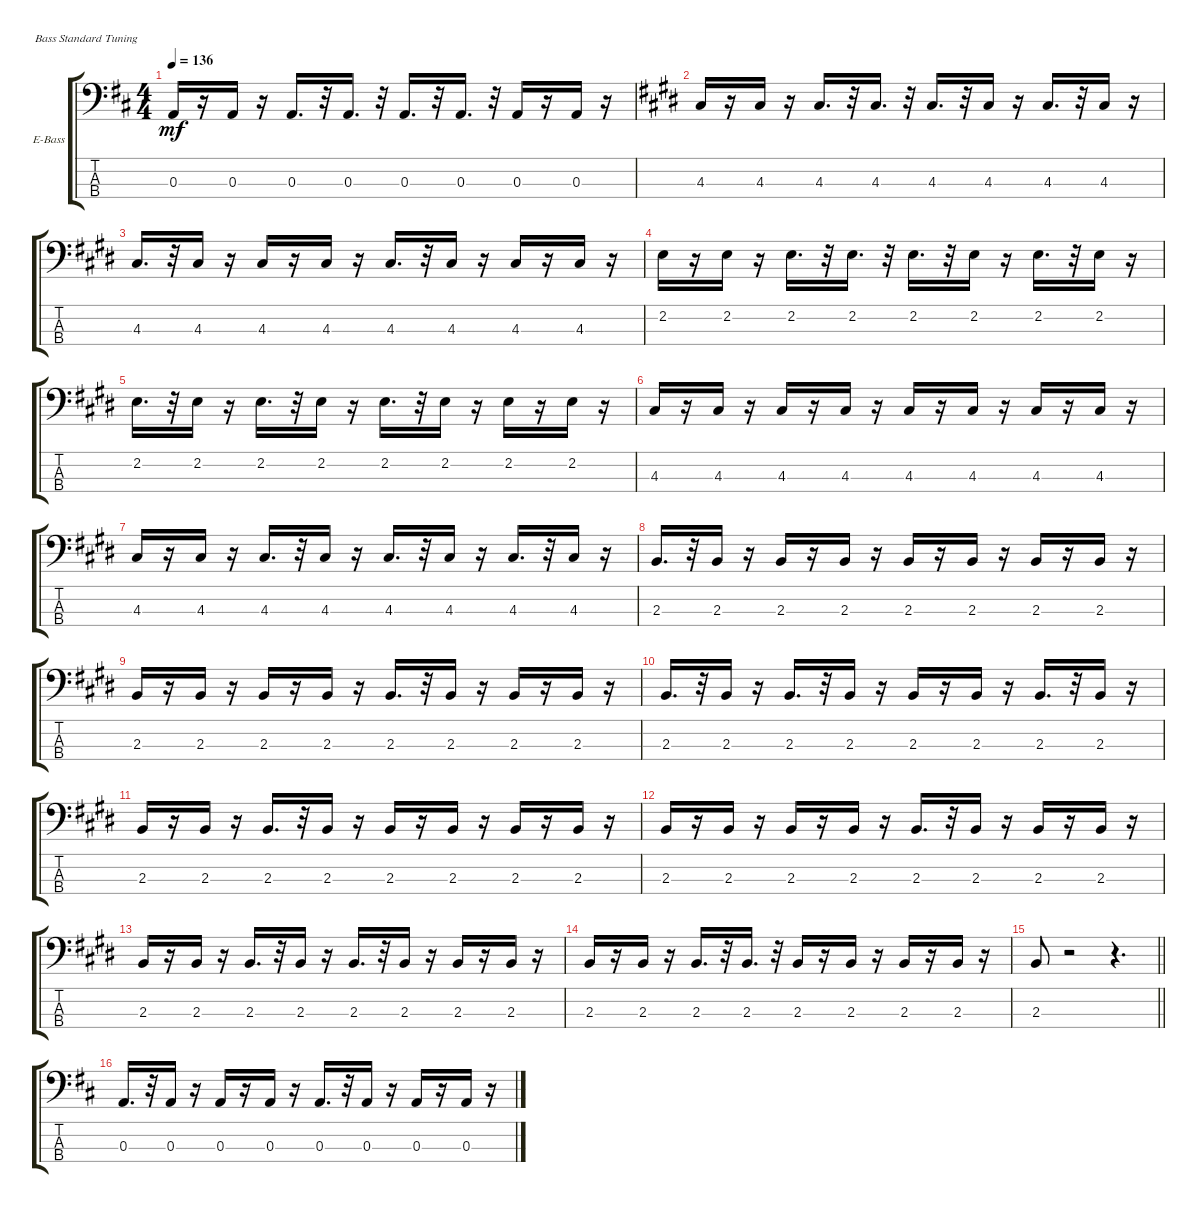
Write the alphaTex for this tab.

\defaultSystemsLayout 4
\bracketExtendMode groupsimilarinstruments
\firstSystemTrackNameOrientation horizontal
\otherSystemsTrackNameOrientation horizontal
\track ("Billy Sheehan" "E-Bass") {instrument acousticgrandpiano}
\staff {score tabs}
\tuning (G2 D2 A1 E1)
\displaytranspose 12
\ts (4 4)
\tempo 136
\clef f4
\scale
0.24898
\ks d
0.3.16{dy mf} r.16 0.3.16 r.16 0.3.16{d} r.32 0.3.16{d} r.32 0.3.16{d} r.32 0.3.16{d} r.32 0.3.16 r.16 0.3.16 r.16 |
\scale
0.502041
\ks c#minor
4.3.16 r.16 4.3.16 r.16 4.3.16{d} r.32 4.3.16{d} r.32 4.3.16{d} r.32 4.3.16 r.16 4.3.16{d} r.32 4.3.16 r.16 |
\scale
0.24898 4.3.16{d} r.32 4.3.16 r.16 4.3.16 r.16 4.3.16 r.16 4.3.16{d} r.32 4.3.16 r.16 4.3.16 r.16 4.3.16 r.16 |
\scale
0.333333 2.2.16 r.16 2.2.16 r.16 2.2.16{d} r.32 2.2.16{d} r.32 2.2.16{d} r.32 2.2.16 r.16 2.2.16{d} r.32 2.2.16 r.16 |
\scale
0.333333 2.2.16{d} r.32 2.2.16 r.16 2.2.16{d} r.32 2.2.16 r.16 2.2.16{d} r.32 2.2.16 r.16 2.2.16 r.16 2.2.16 r.16 |
\scale
0.333333 4.3.16 r.16 4.3.16 r.16 4.3.16 r.16 4.3.16 r.16 4.3.16 r.16 4.3.16 r.16 4.3.16 r.16 4.3.16 r.16 |
\scale
0.333333 4.3.16 r.16 4.3.16 r.16 4.3.16{d} r.32 4.3.16 r.16 4.3.16{d} r.32 4.3.16 r.16 4.3.16{d} r.32 4.3.16 r.16 |
\scale
0.333333 2.3.16{d} r.32 2.3.16 r.16 2.3.16 r.16 2.3.16 r.16 2.3.16 r.16 2.3.16 r.16 2.3.16 r.16 2.3.16 r.16 |
\scale
0.333333 2.3.16 r.16 2.3.16 r.16 2.3.16 r.16 2.3.16 r.16 2.3.16{d} r.32 2.3.16 r.16 2.3.16 r.16 2.3.16 r.16 |
\scale
0.333333 2.3.16{d} r.32 2.3.16 r.16 2.3.16{d} r.32 2.3.16 r.16 2.3.16 r.16 2.3.16 r.16 2.3.16{d} r.32 2.3.16 r.16 |
\scale
0.333333 2.3.16 r.16 2.3.16 r.16 2.3.16{d} r.32 2.3.16 r.16 2.3.16 r.16 2.3.16 r.16 2.3.16 r.16 2.3.16 r.16 |
\scale
0.333333 2.3.16 r.16 2.3.16 r.16 2.3.16 r.16 2.3.16 r.16 2.3.16{d} r.32 2.3.16 r.16 2.3.16 r.16 2.3.16 r.16 |
\scale
0.333333 2.3.16 r.16 2.3.16 r.16 2.3.16{d} r.32 2.3.16 r.16 2.3.16{d} r.32 2.3.16 r.16 2.3.16 r.16 2.3.16 r.16 |
\scale
0.333333 2.3.16 r.16 2.3.16 r.16 2.3.16{d} r.32 2.3.16{d} r.32 2.3.16 r.16 2.3.16 r.16 2.3.16 r.16 2.3.16 r.16 |
\scale
0.333333
\barLineRight lightlight
2.3.8 r.2 r.4{d} |
\scale
0.333333
\ks d
0.3.16{d} r.32 0.3.16 r.16 0.3.16 r.16 0.3.16 r.16 0.3.16{d} r.32 0.3.16 r.16 0.3.16 r.16 0.3.16 r.16
